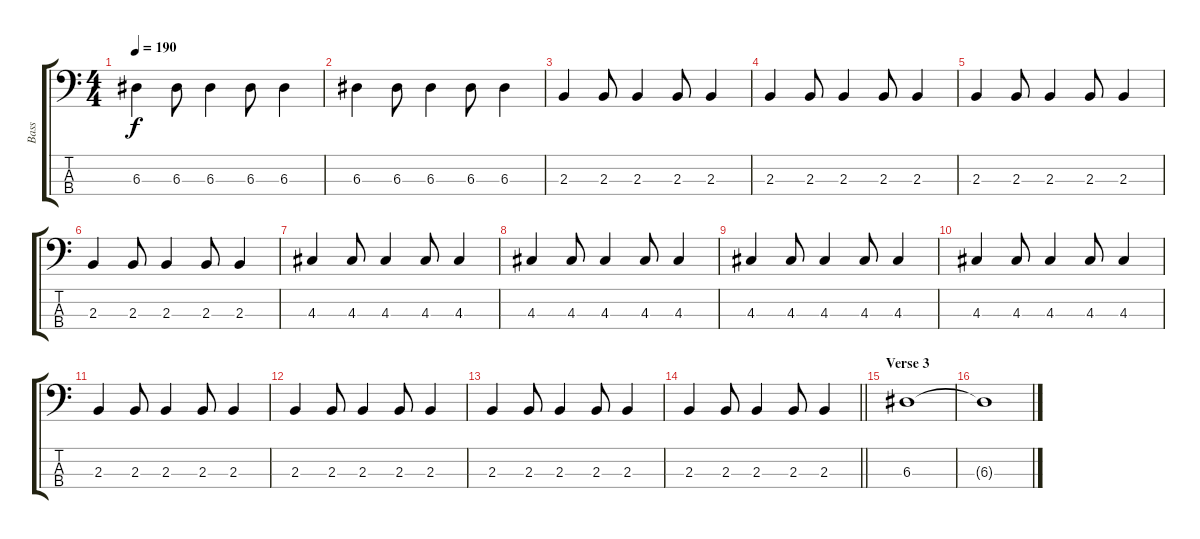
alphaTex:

\track ("Bass" "Bass") {instrument electricbasspick}
\staff {score tabs}
\tuning (G2 D2 A1 E1) {hide}
\ts (4 4)
\tempo 190
\clef f4
\ks c
6.3.4{dy f} 6.3.8 6.3.4 6.3.8 6.3.4 |
6.3.4 6.3.8 6.3.4 6.3.8 6.3.4 |
2.3.4 2.3.8 2.3.4 2.3.8 2.3.4 |
2.3.4 2.3.8 2.3.4 2.3.8 2.3.4 |
2.3.4 2.3.8 2.3.4 2.3.8 2.3.4 |
2.3.4 2.3.8 2.3.4 2.3.8 2.3.4 |
4.3.4 4.3.8 4.3.4 4.3.8 4.3.4 |
4.3.4 4.3.8 4.3.4 4.3.8 4.3.4 |
4.3.4 4.3.8 4.3.4 4.3.8 4.3.4 |
4.3.4 4.3.8 4.3.4 4.3.8 4.3.4 |
2.3.4 2.3.8 2.3.4 2.3.8 2.3.4 |
2.3.4 2.3.8 2.3.4 2.3.8 2.3.4 |
2.3.4 2.3.8 2.3.4 2.3.8 2.3.4 |
\barLineRight lightlight
2.3.4 2.3.8 2.3.4 2.3.8 2.3.4 |
\section ("" "Verse 3")
6.3.1 |
6.3{t}.1
